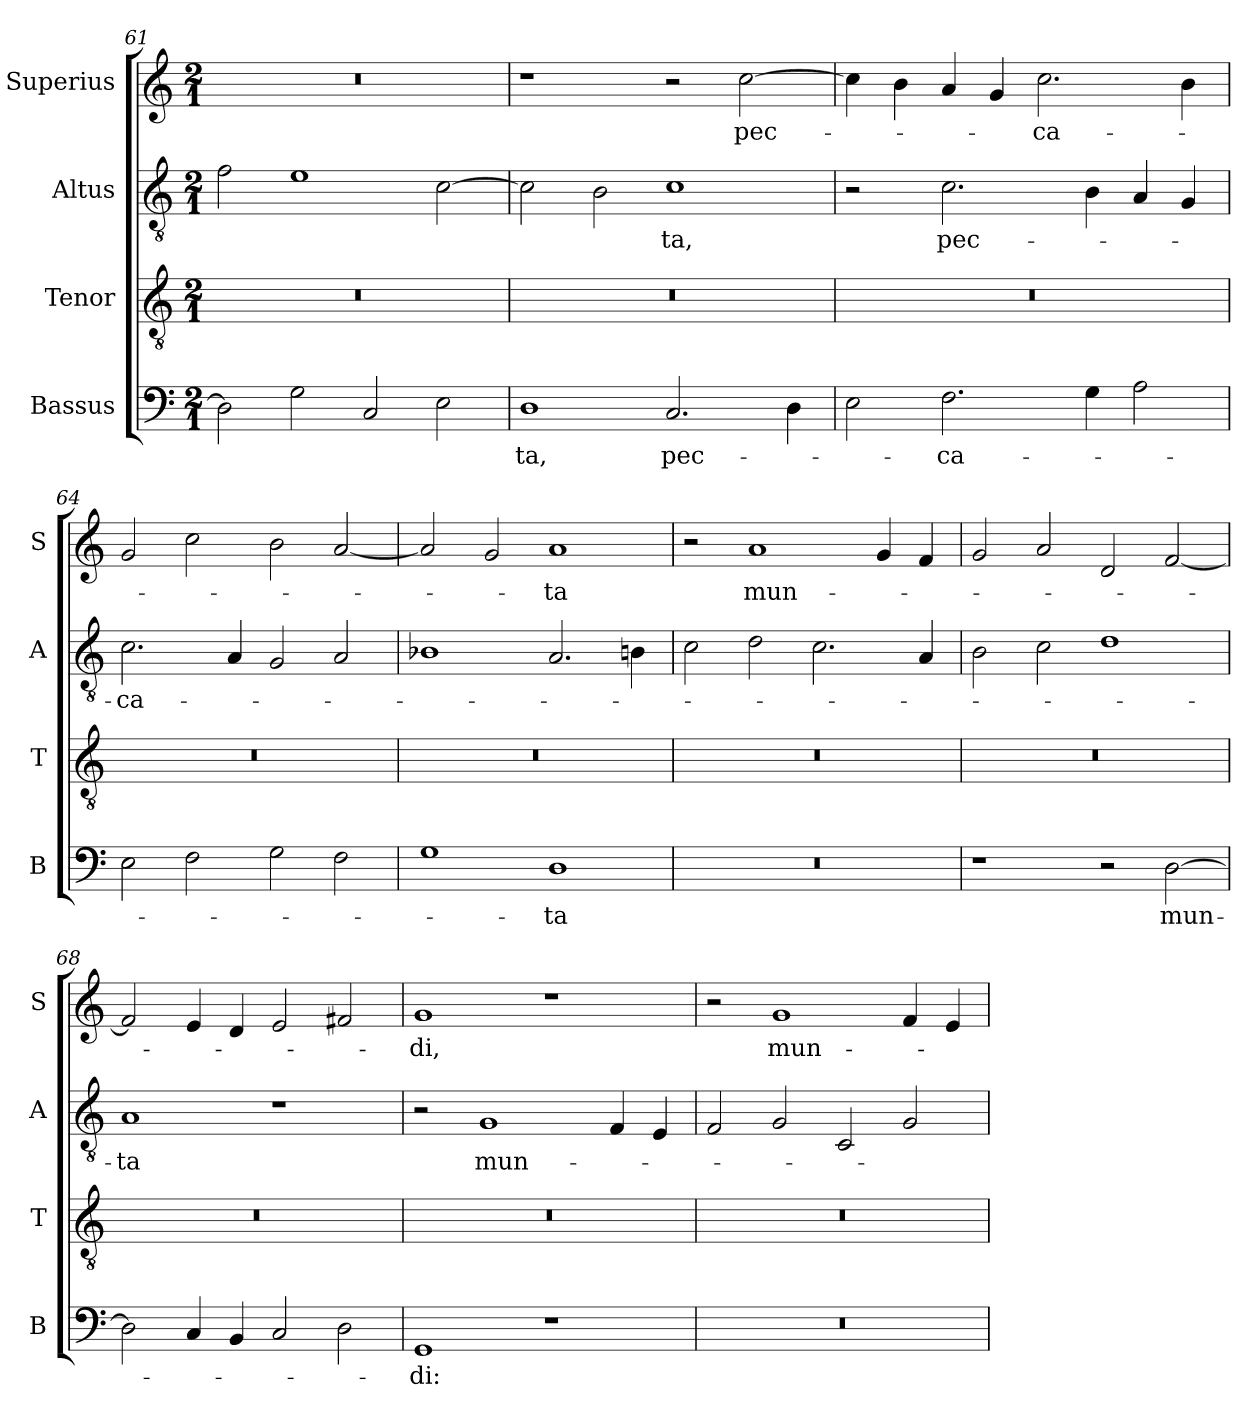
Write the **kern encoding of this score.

**kern	**text	**kern	**kern	**text	**kern	**text
*part4	*part4	*part3	*part2	*part2	*part1	*part1
*staff4	*staff4	*staff3	*staff2	*staff2	*staff1	*staff1
*I"Bassus	*	*I"Tenor	*I"Altus	*	*I"Superius	*
*I'B	*	*I'T	*I'A	*	*I'S	*
*clefF4	*	*clefGv2	*clefGv2	*	*clefG2	*
*k[]	*	*k[]	*k[]	*	*k[]	*
*M2/1	*	*M2/1	*M2/1	*	*M2/1	*
=61	=61	=61	=61	=61	=61	=61
2D]	.	0r	2f	.	0r	.
2G	.	.	1e	.	.	.
2C	.	.	.	.	.	.
2E	.	.	[2c	.	.	.
=62	=62	=62	=62	=62	=62	=62
!	!LO:LY:i	!	!	!	!	!
1D	-ta,	0r	2c]	.	1r	.
.	.	.	2B	.	.	.
!	!LO:LY:i	!	!	!LO:LY:i	!	!
2.C	pec-	.	1c	-ta,	2r	.
!	!	!	!	!	!	!LO:LY:i
.	.	.	.	.	[2cc	pec-
4D	.	.	.	.	.	.
=63	=63	=63	=63	=63	=63	=63
2E	.	0r	2r	.	4cc]	.
.	.	.	.	.	4b	.
!	!LO:LY:i	!	!	!LO:LY:i	!	!
2.F	-ca-	.	2.c	pec-	4a	.
.	.	.	.	.	4g	.
!	!	!	!	!	!	!LO:LY:i
.	.	.	.	.	2.cc	-ca-
4G	.	.	4B	.	.	.
2A	.	.	4A	.	.	.
.	.	.	4G	.	4b	.
=64	=64	=64	=64	=64	=64	=64
!	!	!	!	!LO:LY:i	!	!
2E	.	0r	2.c	-ca-	2g	.
2F	.	.	.	.	2cc	.
.	.	.	4A	.	.	.
2G	.	.	2G	.	2b	.
2F	.	.	2A	.	[2a	.
=65	=65	=65	=65	=65	=65	=65
1G	.	0r	1B-i	.	2a]	.
.	.	.	.	.	2g	.
!	!LO:LY:i	!	!	!	!	!LO:LY:i
1D	-ta	.	2.A	.	1a	-ta
.	.	.	4Bn	.	.	.
=66	=66	=66	=66	=66	=66	=66
0r	.	0r	2c	.	2r	.
!	!	!	!	!	!	!LO:LY:i
.	.	.	2d	.	1a	mun-
.	.	.	2.c	.	.	.
.	.	.	.	.	4g	.
.	.	.	4A	.	4f	.
=67	=67	=67	=67	=67	=67	=67
1r	.	0r	2B	.	2g	.
.	.	.	2c	.	2a	.
2r	.	.	1d	.	2d	.
!	!LO:LY:i	!	!	!	!	!
[2D	mun-	.	.	.	[2f	.
=68	=68	=68	=68	=68	=68	=68
!	!	!	!	!LO:LY:i	!	!
2D]	.	0r	1A	-ta	2f]	.
4C	.	.	.	.	4e	.
4BB	.	.	.	.	4d	.
2C	.	.	1r	.	2e	.
2D	.	.	.	.	2f#i	.
=69	=69	=69	=69	=69	=69	=69
!	!LO:LY:i	!	!	!	!	!LO:LY:i
1GG	-di:	0r	2r	.	1g	-di,
!	!	!	!	!LO:LY:i	!	!
.	.	.	1G	mun-	.	.
1r	.	.	.	.	1r	.
.	.	.	4F	.	.	.
.	.	.	4E	.	.	.
=70	=70	=70	=70	=70	=70	=70
0r	.	0r	2F	.	2r	.
!	!	!	!	!	!	!LO:LY:i
.	.	.	2G	.	1g	mun-
.	.	.	2C	.	.	.
.	.	.	2G	.	4f	.
.	.	.	.	.	4e	.
=	=	=	=	=	=	=
*-	*-	*-	*-	*-	*-	*-
